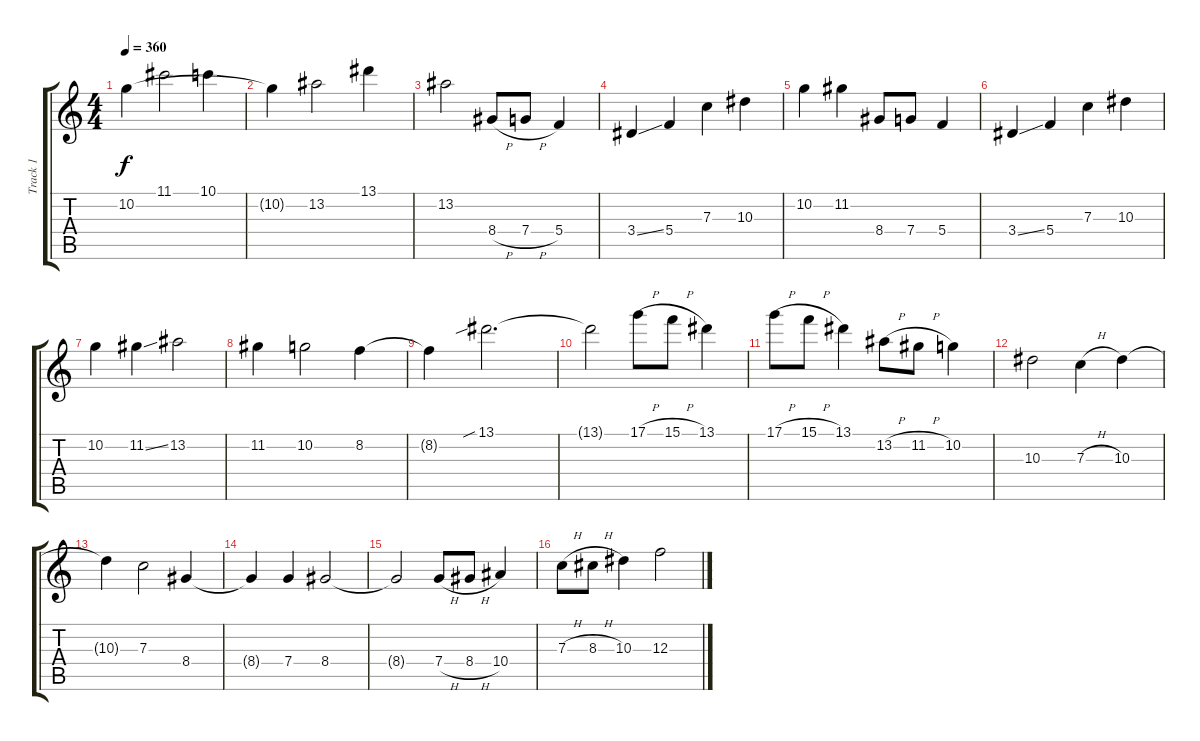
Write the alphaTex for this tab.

\track ("Track 1" "Track 1") {instrument overdrivenguitar}
\staff {score tabs}
\tuning (D4 A3 F3 C3 G2 C2) {hide}
\ts (4 4)
\tempo 360
\clef g2
\ks c
10.2.4{dy f} 11.1.2 10.1.4 |
10.2{t}.4 13.2.2 13.1.4 |
13.2.2 8.4{h}.8 7.4{h}.8 5.4.4 |
3.4{ss}.4 5.4.4 7.3.4 10.3.4 |
10.2.4 11.2.4 8.4.8 7.4.8 5.4.4 |
3.4{ss}.4 5.4.4 7.3.4 10.3.4 |
10.2.4 11.2{ss}.4 13.2.2 |
11.2.4 10.2.2 8.2.4 |
8.2{t}.4 13.1{sib}.2{d} |
13.1{t}.2 17.1{h}.8 15.1{h}.8 13.1.4 |
17.1{h}.8 15.1{h}.8 13.1.4 13.2{h}.8 11.2{h}.8 10.2.4 |
10.3.2 7.3{h}.4 10.3.4 |
10.3{t}.4 7.3.2 8.4.4 |
8.4{t}.4 7.4.4 8.4.2 |
8.4{t}.2 7.4{h}.8 8.4{h}.8 10.4.4 |
7.3{h}.8 8.3{h}.8 10.3.4 12.3.2
